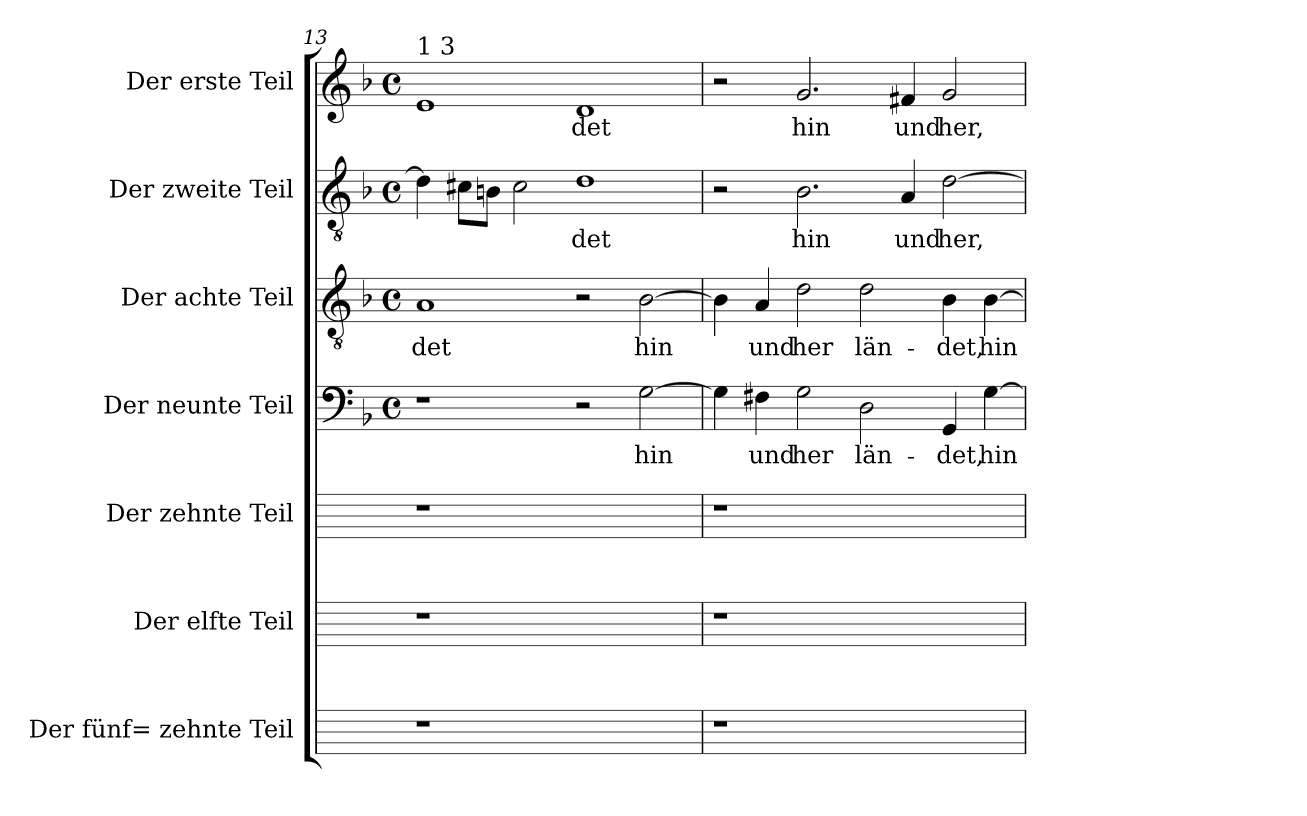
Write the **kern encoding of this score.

**kern	**kern	**kern	**kern	**text	**kern	**text	**kern	**text	**kern	**text
*part7	*part6	*part5	*part4	*part4	*part3	*part3	*part2	*part2	*part1	*part1
*staff7	*staff6	*staff5	*staff4	*staff4	*staff3	*staff3	*staff2	*staff2	*staff1	*staff1
*I"Der fünf=  zehnte Teil	*I"Der elfte  Teil	*I"Der zehnte  Teil	*I"Der neunte  Teil	*	*I"Der achte  Teil	*	*I"Der zweite  Teil	*	*I"Der erste  Teil	*
!!LO:LB:g=z
*	*	*	*clefF4	*	*clefGv2	*	*clefGv2	*	*clefG2	*
*	*	*	*k[b-]	*	*k[b-]	*	*k[b-]	*	*k[b-]	*
*	*	*	*F:	*	*F:	*	*F:	*	*F:	*
*	*	*	*M4/4	*	*M4/4	*	*M4/4	*	*M4/4	*
*	*	*	*met(c)	*	*met(c)	*	*met(c)	*	*met(c)	*
=13	=13	=13	=13	=13	=13	=13	=13	=13	=13	=13
!	!	!	!	!	!	!	!	!	!LO:TX:a:t=1 3	!
!	!	!	!	!	!	!LO:LY:b:cj	!	!	!	!
1r	1r	1r	1r	.	1A	-det	4d\]	.	1e	.
.	.	.	.	.	.	.	8c#X\L	.	.	.
.	.	.	.	.	.	.	8Bn\J	.	.	.
.	.	.	.	.	.	.	2c#\	.	.	.
!	!	!	!	!	!	!	!	!LO:LY:b:cj	!	!LO:LY:b:cj
1ryy	1ryy	1ryy	2r	.	2r	.	1d	-det	1d	det
!	!	!	!	!LO:LY:b:cj	!	!LO:LY:b:cj	!	!	!	!
.	.	.	[>2G\	hin	[>2B-\	hin	.	.	.	.
=14	=14	=14	=14	=14	=14	=14	=14	=14	=14	=14
1r	1r	1r	4G\]	.	4B-\]	.	2r	.	2r	.
!	!	!	!	!LO:LY:b:cj	!	!LO:LY:b:cj	!	!	!	!
.	.	.	4F#X\	und	4A/	und	.	.	.	.
!	!	!	!	!LO:LY:b:cj	!	!LO:LY:b:cj	!	!LO:LY:b:cj	!	!LO:LY:b:cj
.	.	.	2G\	her	2d\	her	2.B-\	hin	2.g/	hin
!	!	!	!	!LO:LY:b:cj	!	!LO:LY:b:cj	!	!	!	!
1ryy	1ryy	1ryy	2D\	län-	2d\	län-	.	.	.	.
!	!	!	!	!	!	!	!	!LO:LY:b:cj	!	!LO:LY:b:cj
.	.	.	.	.	.	.	4A/	und	4f#X/	und
!	!	!	!	!LO:LY:b:cj	!	!LO:LY:b:cj	!	!LO:LY:b:cj	!	!LO:LY:b:cj
.	.	.	4GG/	-det,	4B-\	-det,	[>2d\	her,	2g/	her,
!	!	!	!	!LO:LY:b:cj	!	!LO:LY:b:cj	!	!	!	!
.	.	.	[>4G\	hin	[>4B-\	hin	.	.	.	.
=	=	=	=	=	=	=	=	=	=	=
*-	*-	*-	*-	*-	*-	*-	*-	*-	*-	*-
